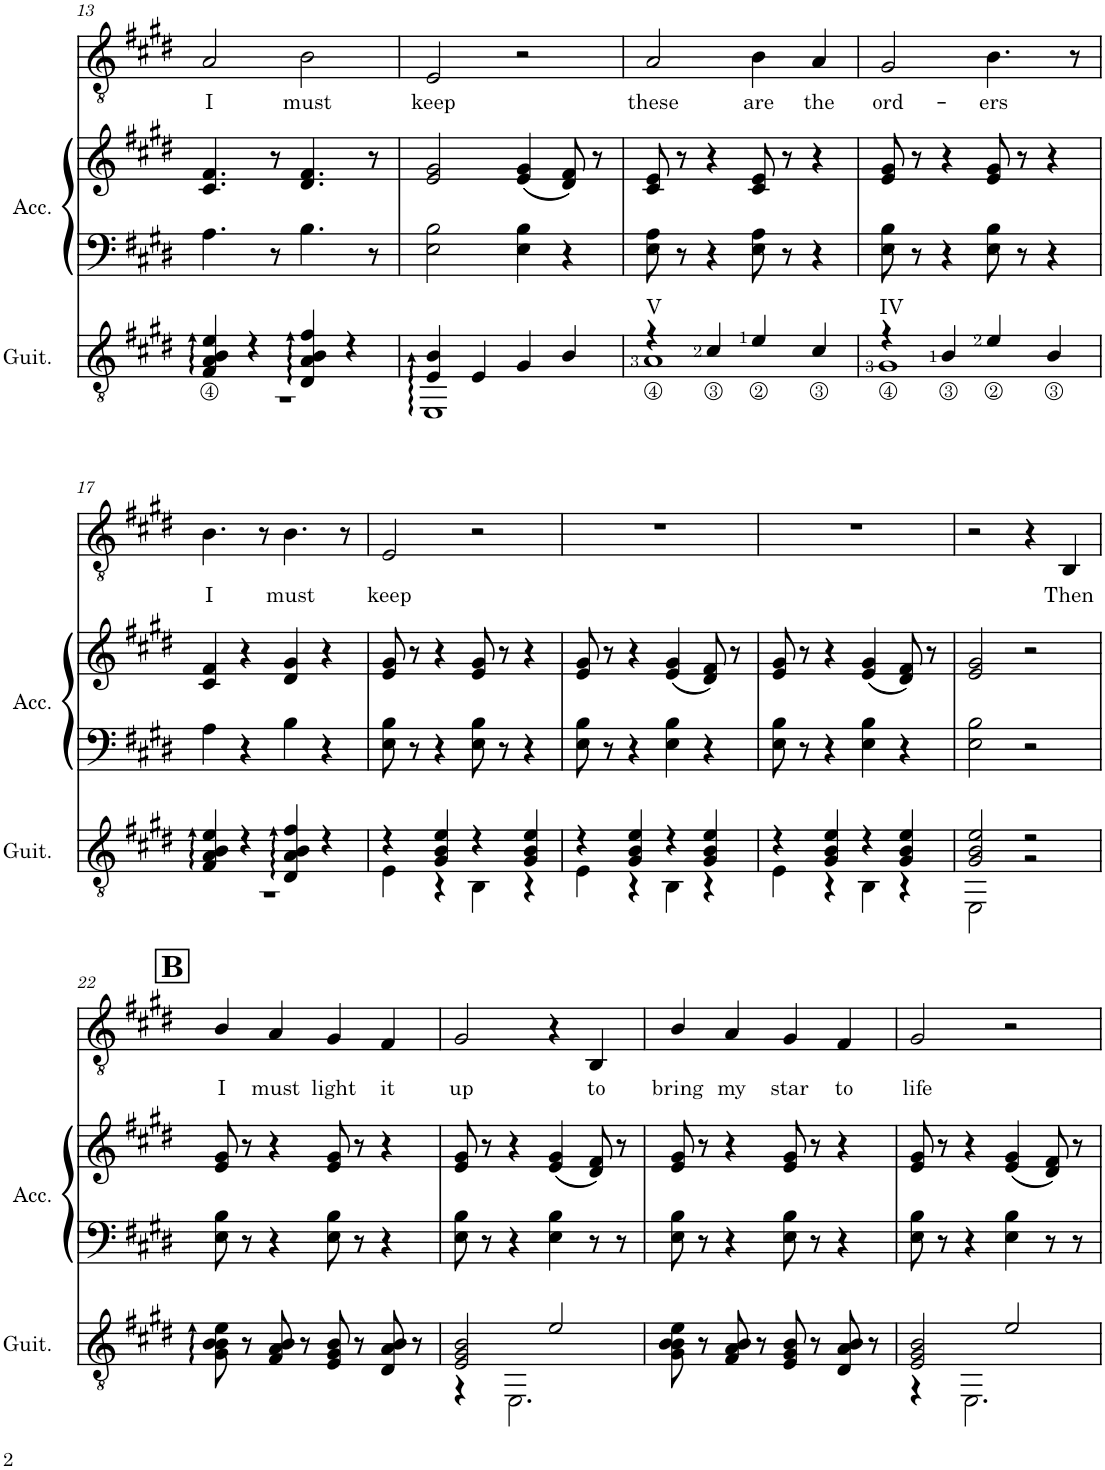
**kern	**kern	**kern	**kern	**text
*part3	*part2	*part2	*part1	*part1
*staff4	*staff3	*staff2	*staff1	*staff1
*I"Guitar	*I"Accordion	*	*I"Voice 1	*
*I'Guit.	*I'Acc.	*	*	*
!!LO:PB:g=z
*clefGv2	*clefF4	*clefG2	*clefGv2	*
*k[f#c#g#d#]	*k[f#c#g#d#]	*k[f#c#g#d#]	*k[f#c#g#d#]	*
*E:	*E:	*E:	*E:	*
*M4/4	*M4/4	*M4/4	*M4/4	*
=13	=13	=13	=13	=13
*^	*	*	*	*
!	!	!	!	!	!LO:LY:b
4F#/< 4A/< 4B/< 4e/<	1r	4.A\	4.c#/ 4.f#/	2A/	I
4r	.	.	.	.	.
.	.	8r	8r	.	.
!	!	!	!	!	!LO:LY:b
4D#/ 4A/ 4B/ 4f#/	.	4.B\	4.d#/ 4.f#/	2B\	must
4r	.	.	.	.	.
.	.	8r	8r	.	.
=14	=14	=14	=14	=14	=14
!	!	!	!	!	!LO:LY:b
4E/ 4B/	1EE	2E\ 2B\	2e/ 2g#/	2E/	keep
4E/	.	.	.	.	.
4G#/	.	4E\ 4B\	(4e/ 4g#/	2r	.
4B/	.	4r	8d#/ 8f#/)	.	.
.	.	.	8r	.	.
=15	=15	=15	=15	=15	=15
!LO:TX:a:t=V	!	!	!	!	!
!	!	!	!	!	!LO:LY:b
4r	1A	8E\ 8A\	8c#/ 8e/	2A/	these
.	.	8r	8r	.	.
4c#</	.	4r	4r	.	.
!	!	!	!	!	!LO:LY:b
4e</	.	8E\ 8A\	8c#/ 8e/	4B\	are
.	.	8r	8r	.	.
!	!	!	!	!	!LO:LY:b
4c#</	.	4r	4r	4A/	the
=16	=16	=16	=16	=16	=16
!LO:TX:a:t=IV	!	!	!	!	!
!	!	!	!	!	!LO:LY:b
4r	1G#	8E\ 8B\	8e/ 8g#/	2G#/	ord-
.	.	8r	8r	.	.
4B</	.	4r	4r	.	.
!	!	!	!	!	!LO:LY:b
4e</	.	8E\ 8B\	8e/ 8g#/	4.B\	-ers
.	.	8r	8r	.	.
4B</	.	4r	4r	.	.
.	.	.	.	8r	.
!!LO:LB:g=z
=17	=17	=17	=17	=17	=17
!	!	!	!	!	!LO:LY:b
4F#/ 4A/ 4B/ 4e/	1r	4A\	4c#/ 4f#/	4.B\	I
4r	.	4r	4r	.	.
.	.	.	.	8r	.
!	!	!	!	!	!LO:LY:b
4D#/ 4A/ 4B/ 4f#/	.	4B\	4d#/ 4g#/	4.B\	must
4r	.	4r	4r	.	.
.	.	.	.	8r	.
=18	=18	=18	=18	=18	=18
!	!	!	!	!	!LO:LY:b
4r	4E\	8E\ 8B\	8e/ 8g#/	2E/	keep
.	.	8r	8r	.	.
4G#/ 4B/ 4e/	4r	4r	4r	.	.
4r	4BB\	8E\ 8B\	8e/ 8g#/	2r	.
.	.	8r	8r	.	.
4G#/ 4B/ 4e/	4r	4r	4r	.	.
=19	=19	=19	=19	=19	=19
4r	4E\	8E\ 8B\	8e/ 8g#/	1r	.
.	.	8r	8r	.	.
4G#/ 4B/ 4e/	4r	4r	4r	.	.
4r	4BB\	4E\ 4B\	(4e/ 4g#/	.	.
4G#/ 4B/ 4e/	4r	4r	8d#/ 8f#/)	.	.
.	.	.	8r	.	.
=20	=20	=20	=20	=20	=20
4r	4E\	8E\ 8B\	8e/ 8g#/	1r	.
.	.	8r	8r	.	.
4G#/ 4B/ 4e/	4r	4r	4r	.	.
4r	4BB\	4E\ 4B\	(4e/ 4g#/	.	.
4G#/ 4B/ 4e/	4r	4r	8d#/ 8f#/)	.	.
.	.	.	8r	.	.
=21	=21	=21	=21	=21	=21
2G#/ 2B/ 2e/	2EE\	2E\ 2B\	2e/ 2g#/	2r	.
2r	2r	2r	2r	4r	.
!	!	!	!	!	!LO:LY:b
.	.	.	.	4BB/	Then
*v	*v	*	*	*	*
!!LO:LB:g=z
!!LO:REH:place=s1:a:B:cj:fs=14:t=B
=22	=22	=22	=22	=22
!	!	!	!	!LO:LY:b
8G#\ 8B\ 8B\ 8e\	8E\ 8B\	8e/ 8g#/	4B/	I
8r	8r	8r	.	.
!	!	!	!	!LO:LY:b
8F#/ 8A/ 8B/	4r	4r	4A/	must
8r	.	.	.	.
!	!	!	!	!LO:LY:b
8E/ 8G#/ 8B/	8E\ 8B\	8e/ 8g#/	4G#/	light
8r	8r	8r	.	.
!	!	!	!	!LO:LY:b
8D#/ 8A/ 8B/	4r	4r	4F#/	it
8r	.	.	.	.
=23	=23	=23	=23	=23
*^	*	*	*	*
!	!	!	!	!	!LO:LY:b
2E/ 2G#/ 2B/	4r	8E\ 8B\	8e/ 8g#/	2G#/	up
.	.	8r	8r	.	.
.	2.EE\	4r	4r	.	.
2e/	.	4E\ 4B\	(4e/ 4g#/	4r	.
!	!	!	!	!	!LO:LY:b
.	.	8r	8d#/ 8f#/)	4BB/	to
.	.	8r	8r	.	.
*v	*v	*	*	*	*
=24	=24	=24	=24	=24
!	!	!	!	!LO:LY:b
8G#\ 8B\ 8B\ 8e\	8E\ 8B\	8e/ 8g#/	4B/	bring
8r	8r	8r	.	.
!	!	!	!	!LO:LY:b
8F#/ 8A/ 8B/	4r	4r	4A/	my
8r	.	.	.	.
!	!	!	!	!LO:LY:b
8E/ 8G#/ 8B/	8E\ 8B\	8e/ 8g#/	4G#/	star
8r	8r	8r	.	.
!	!	!	!	!LO:LY:b
8D#/ 8A/ 8B/	4r	4r	4F#/	to
8r	.	.	.	.
=25	=25	=25	=25	=25
*^	*	*	*	*
!	!	!	!	!	!LO:LY:b
2E/ 2G#/ 2B/	4r	8E\ 8B\	8e/ 8g#/	2G#/	life
.	.	8r	8r	.	.
.	2.EE\	4r	4r	.	.
2e/	.	4E\ 4B\	(4e/ 4g#/	2r	.
.	.	8r	8d#/ 8f#/)	.	.
.	.	8r	8r	.	.
*v	*v	*	*	*	*
=	=	=	=	=
*-	*-	*-	*-	*-
